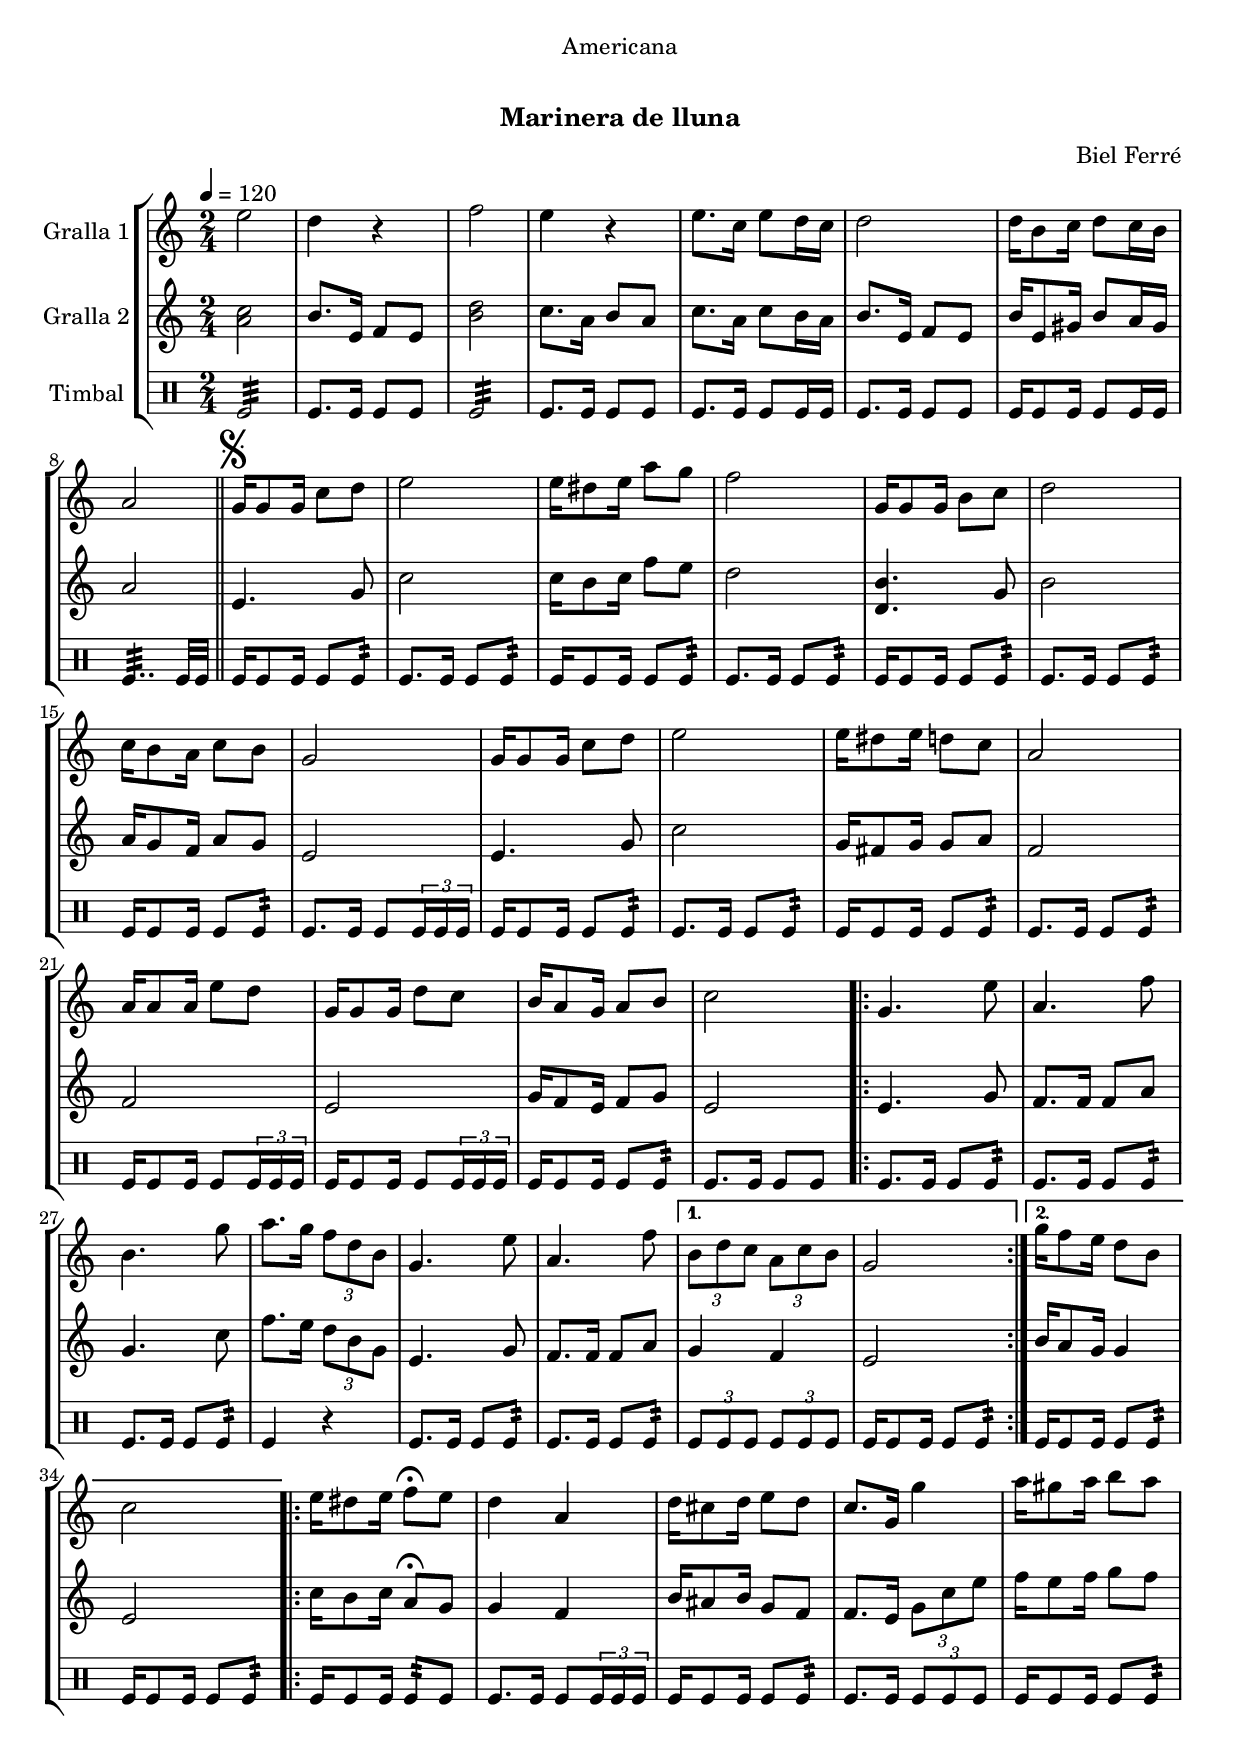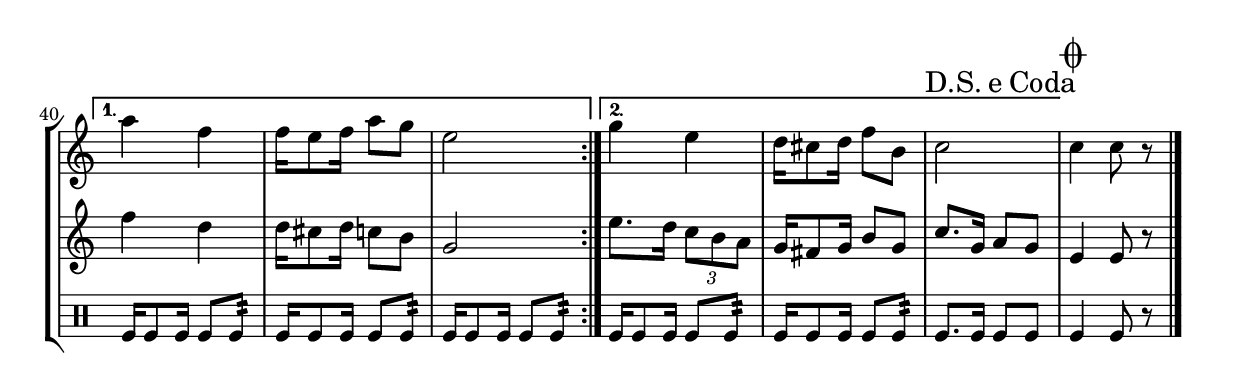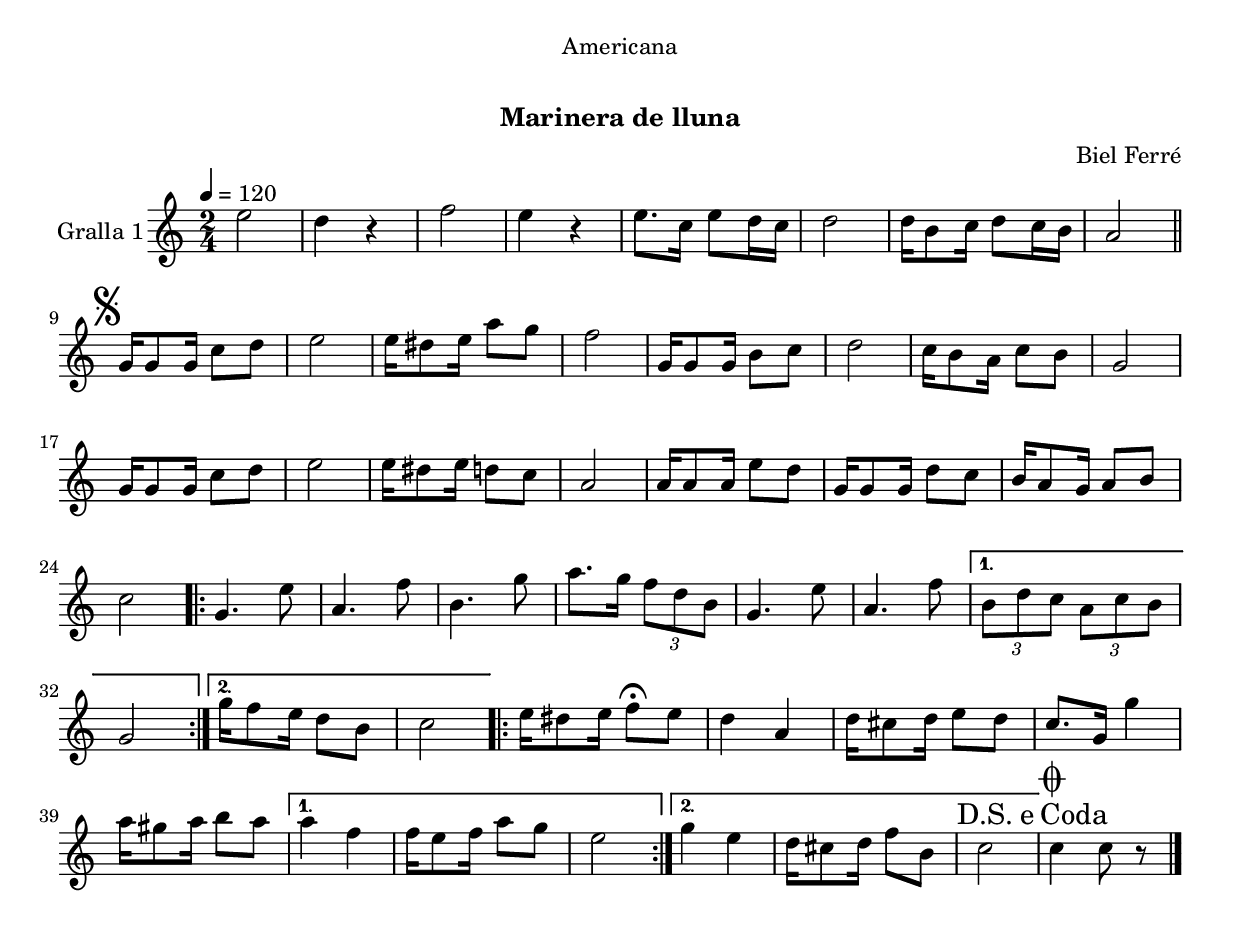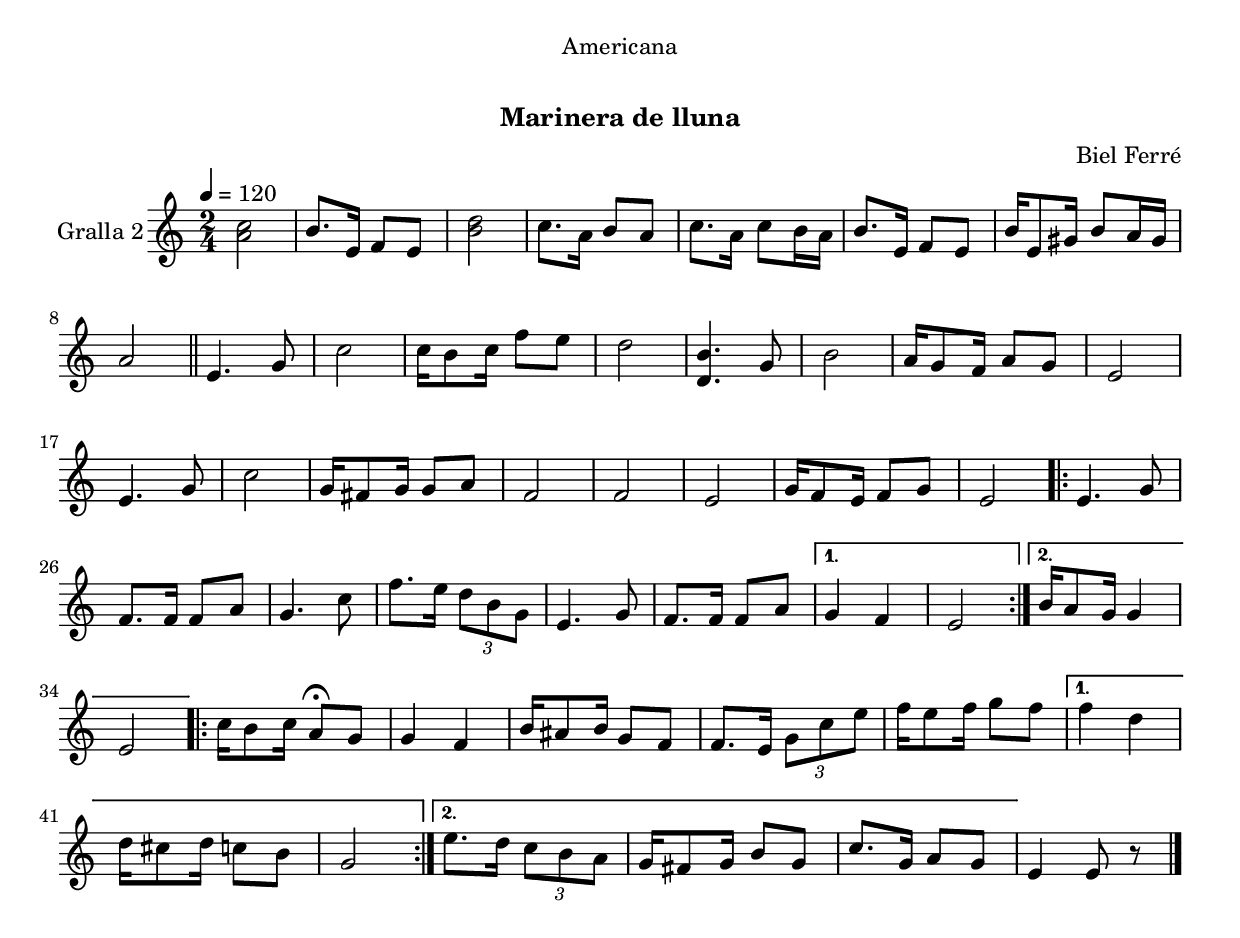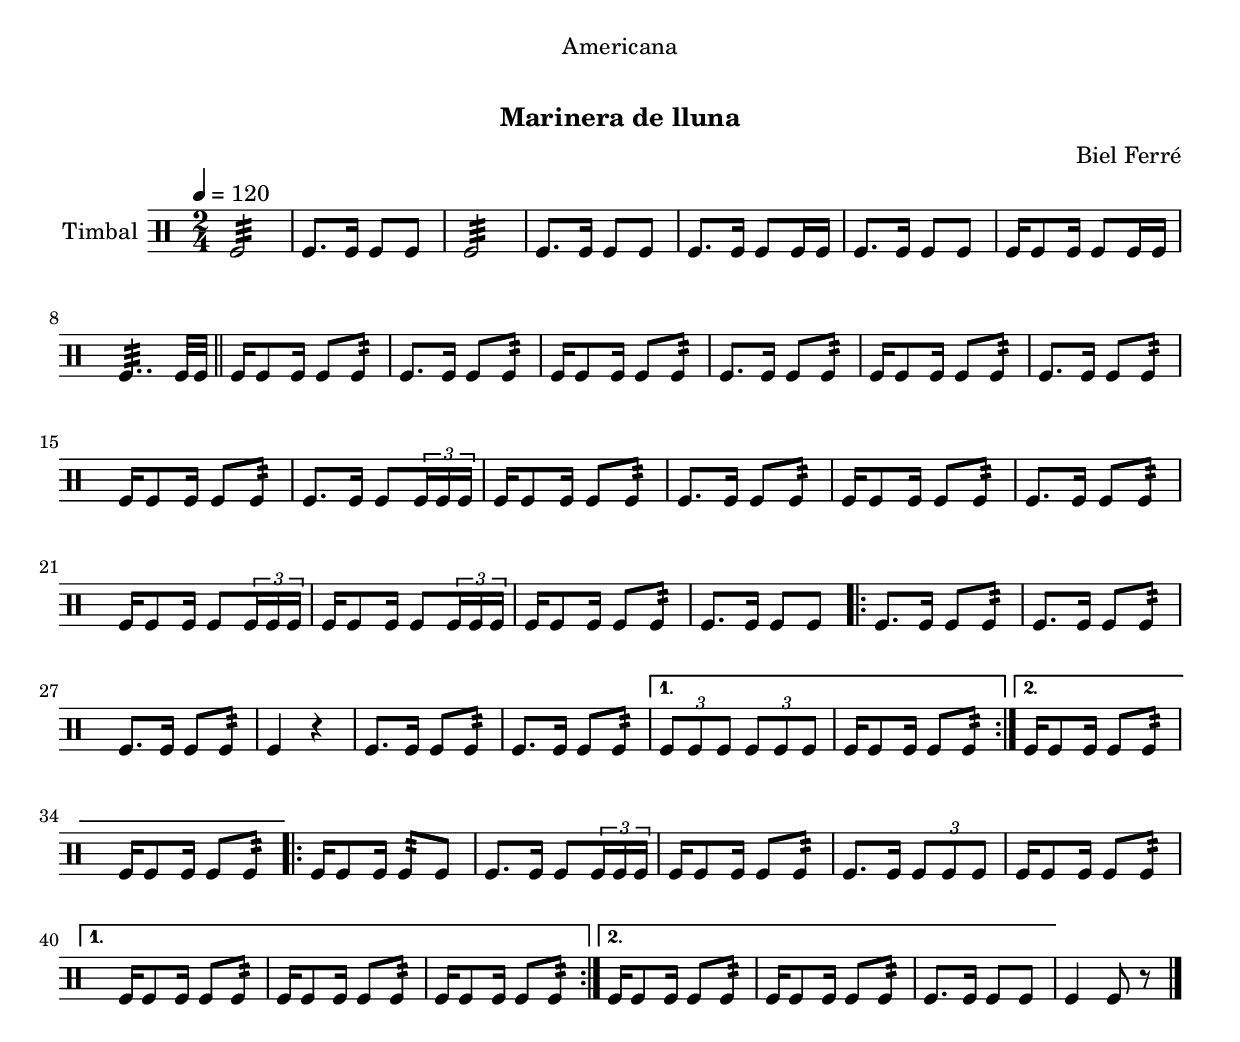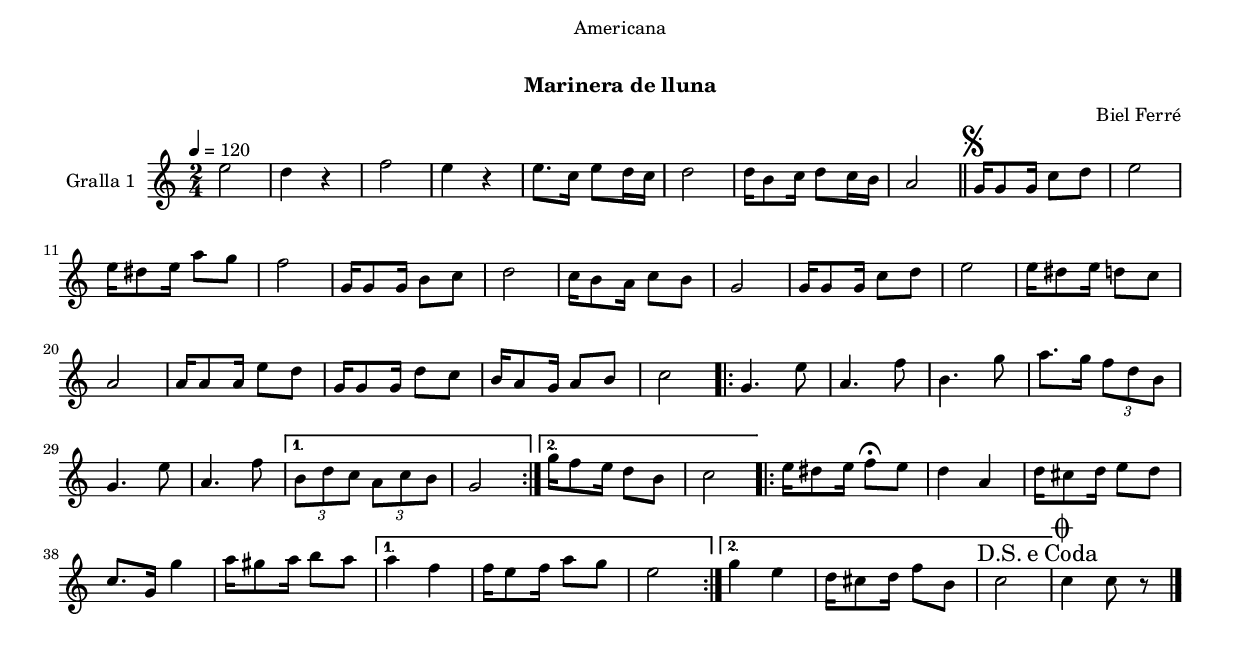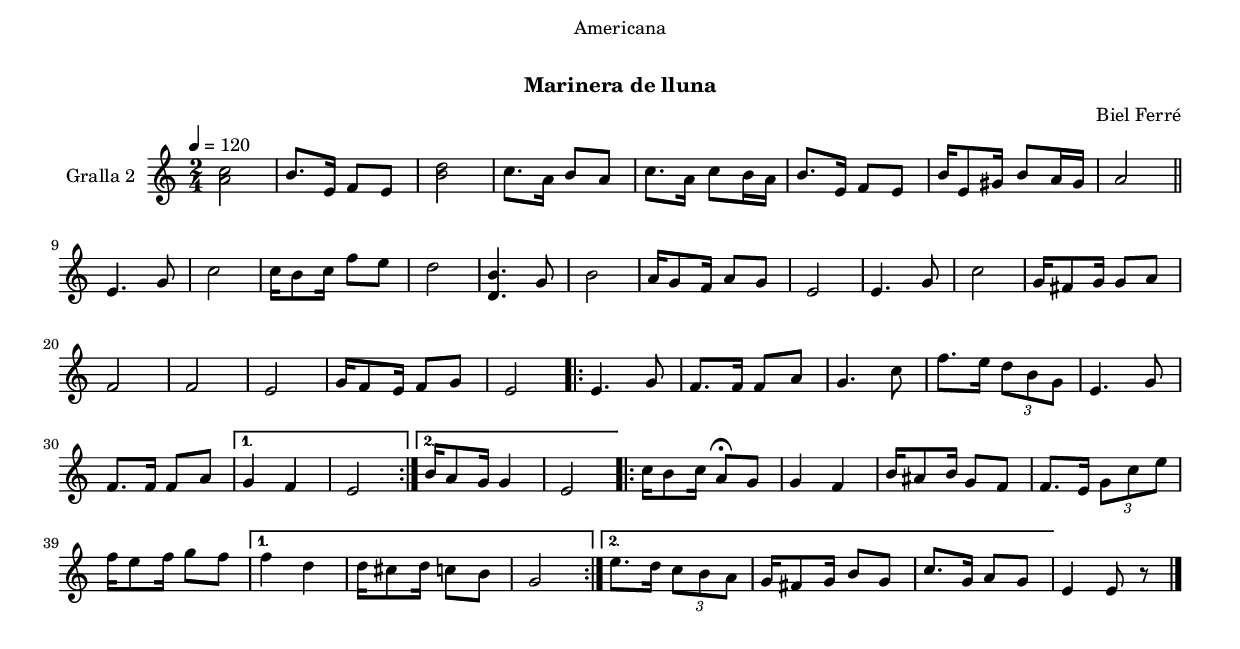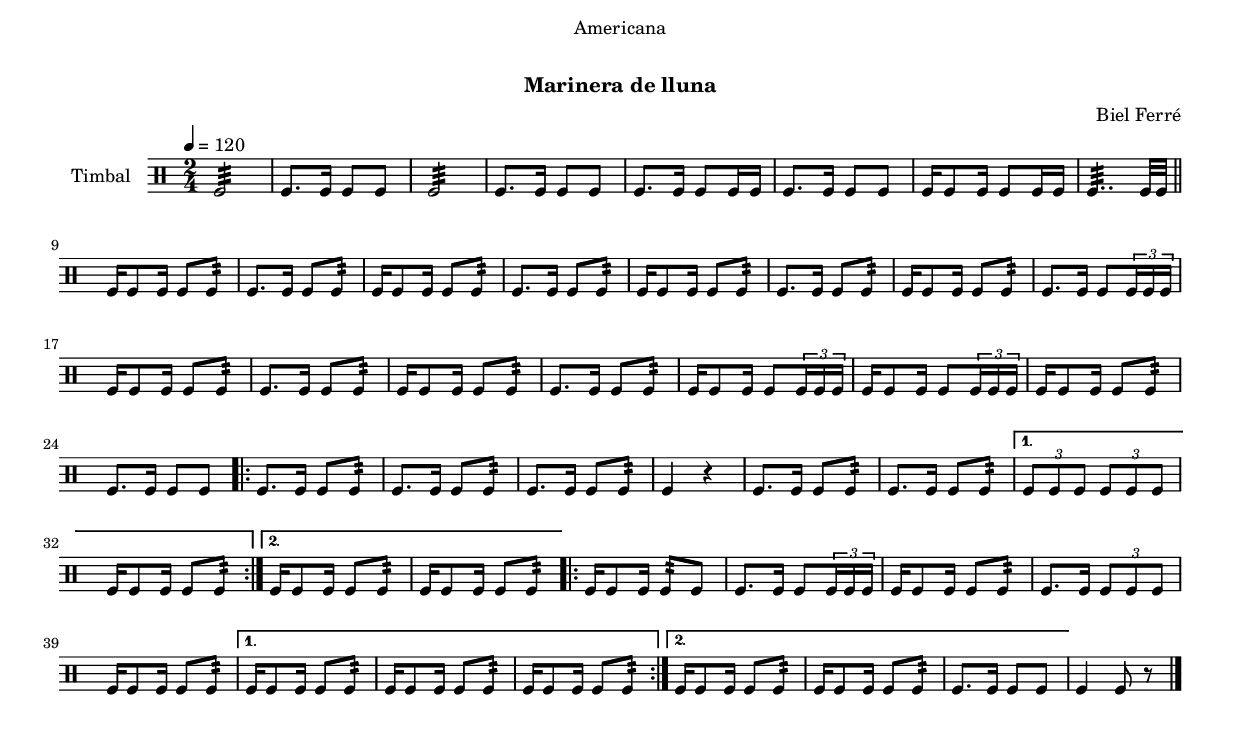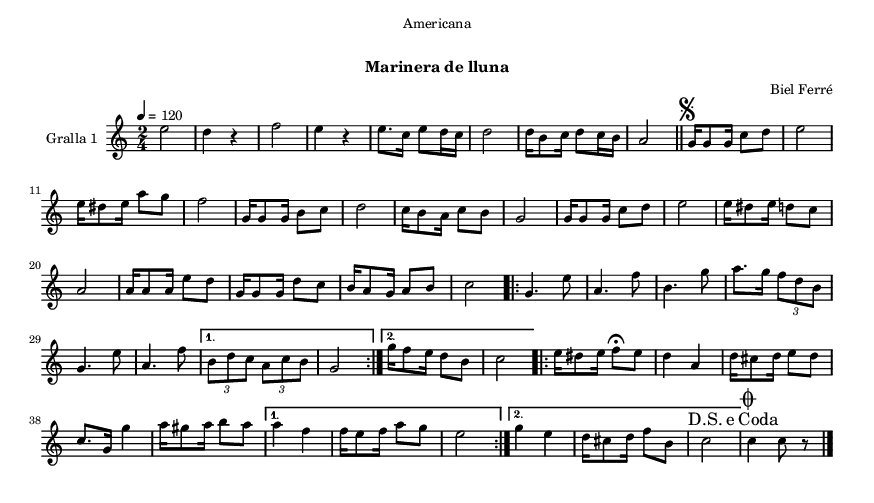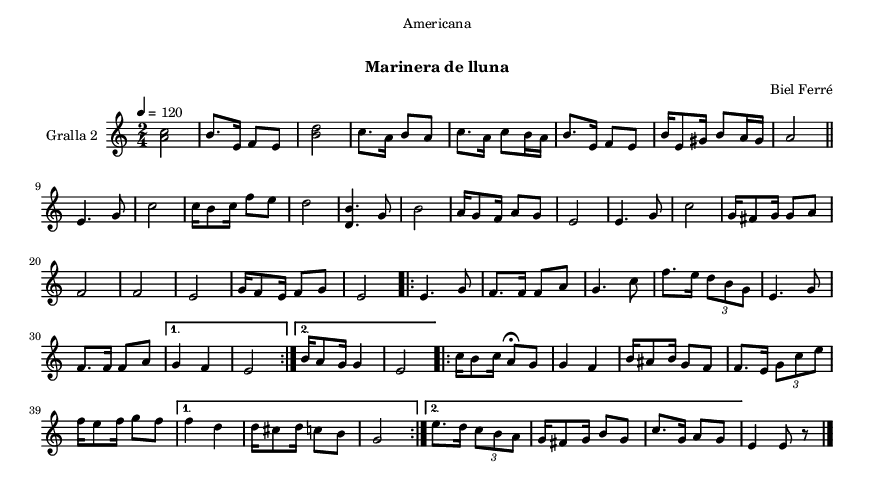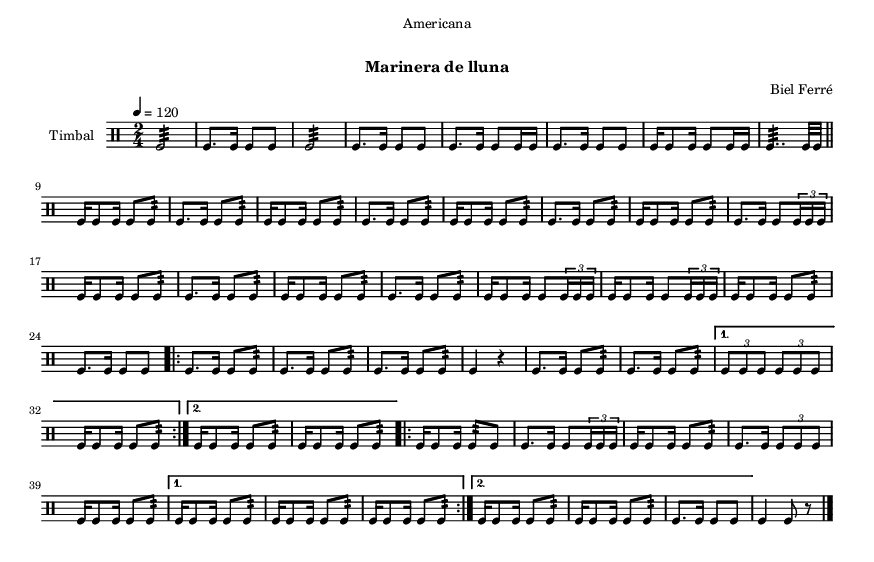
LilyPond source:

\version "2.16.0"

\header {
  dedication="Americana"
  title="           "
  subtitle="Marinera de lluna"
  subsubtitle=""
  poet=""
  meter=""
  piece=""
  composer="Biel Ferré"
  arranger=""
  opus=""
  instrument=""
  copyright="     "
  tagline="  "
}

liniaroAa =
\relative e''
{
  \tempo 4=120
  \clef treble
  \key c \major
  \time 2/4
  e2  |
  d4 r  |
  f2  |
  e4 r  |
  %05
  e8. c16 e8 d16 c  |
  d2  |
  d16 b8 c16 d8 c16 b  |
  a2  \bar "||"
  \mark \markup {\musicglyph #"scripts.segno"} g16 g8 g16 c8 d  |
  %10
  e2  |
  e16 dis8 e16 a8 g  |
  f2  |
  g,16 g8 g16 b8 c  |
  d2  |
  %15
  c16 b8 a16 c8 b  |
  g2  |
  g16 g8 g16 c8 d  |
  e2  |
  e16 dis8 e16 d8 c  |
  %20
  a2  |
  a16 a8 a16 e'8 d  |
  g,16 g8 g16 d'8 c  |
  b16 a8 g16 a8 b  |
   c2  |
  %25
  \repeat volta 2 { g4. e'8  |
  a,4. f'8  |
  b,4. g'8  |
  a8. g16 \times 2/3 { f8 d b }  |
  g4. e'8  |
  %30
  a,4. f'8 }
  \alternative { { \times 2/3 { b,8 d c } \times 2/3 { a c b }  |
  g2 }
  { g'16 f8 e16 d8 b  |
  c2 } }
  %35
  \repeat volta 2 { e16 dis8 e16 f8\fermata e  |
  d4 a  |
  d16 cis8 d16 e8 d  |
  c8. g16 g'4  |
  a16 gis8 a16 b8 a }
  %40
  \alternative { { a4 f  |
  f16 e8 f16 a8 g  |
  e2 }
  { g4 e  |
  d16 cis8 d16 f8 b,  |
  %45
  \mark \markup {D.S. e Coda} c2 } }
  \mark \markup {\musicglyph #"scripts.coda"} c4 c8 r  \bar "|."
}

liniaroAb =
\relative a'
{
  \tempo 4=120
  \clef treble
  \key c \major
  \time 2/4
  <a c>2  |
  b8. e,16 f8 e  |
  <b' d>2  |
  c8. a16 b8 a  |
  %05
  c8. a16 c8 b16 a  |
  b8. e,16 f8 e  |
  b'16 e,8 gis16 b8 a16 gis  |
  a2  \bar "||"
  e4. g8  |
  %10
  c2  |
  c16 b8 c16 f8 e  |
  d2  |
  <d, b'>4. g8  |
  b2  |
  %15
  a16 g8 f16 a8 g  |
  e2  |
  e4. g8  |
  c2  |
  g16 fis8 g16 g8 a  |
  %20
  f2  |
  f2  |
  e2  |
  g16 f8 e16 f8 g  |
  e2  |
  %25
  \repeat volta 2 { e4. g8  |
  f8. f16 f8 a  |
  g4. c8  |
  f8. e16 \times 2/3 { d8 b g }  |
  e4. g8  |
  %30
  f8. f16 f8 a }
  \alternative { { g4 f  |
  e2 }
  { b'16 a8 g16 g4  |
  e2 } }
  %35
  \repeat volta 2 { c'16 b8 c16 a8\fermata g  |
  g4 f  |
  b16 ais8 b16 g8 f  |
  f8. e16 \times 2/3 { g8 c e }  |
  f16 e8 f16 g8 f }
  %40
  \alternative { { f4 d  |
  d16 cis8 d16 c8 b  |
  g2 }
  { e'8. d16 \times 2/3 { c8 b a }  |
  g16 fis8 g16 b8 g  |
  %45
  c8. g16 a8 g } }
  e4 e8 r  \bar "|."
}

liniaroAc =
\drummode
{
  \tempo 4=120
  \time 2/4
  tomfl2:32  |
  tomfl8. tomfl16 tomfl8 tomfl  |
  tomfl2:32  |
  tomfl8. tomfl16 tomfl8 tomfl  |
  %05
  tomfl8. tomfl16 tomfl8 tomfl16 tomfl  |
  tomfl8. tomfl16 tomfl8 tomfl  |
  tomfl16 tomfl8 tomfl16 tomfl8 tomfl16 tomfl  |
  tomfl4..:32 tomfl32 tomfl  \bar "||"
  tomfl16 tomfl8 tomfl16 tomfl8 tomfl:32  |
  %10
  tomfl8. tomfl16 tomfl8 tomfl:32  |
  tomfl16 tomfl8 tomfl16 tomfl8 tomfl:32  |
  tomfl8. tomfl16 tomfl8 tomfl:32  |
  tomfl16 tomfl8 tomfl16 tomfl8 tomfl:32  |
  tomfl8. tomfl16 tomfl8 tomfl:32  |
  %15
  tomfl16 tomfl8 tomfl16 tomfl8 tomfl:32  |
  tomfl8. tomfl16 tomfl8 \times 2/3 { tomfl16 tomfl tomfl }  |
  tomfl16 tomfl8 tomfl16 tomfl8 tomfl:32  |
  tomfl8. tomfl16 tomfl8 tomfl:32  |
  tomfl16 tomfl8 tomfl16 tomfl8 tomfl:32  |
  %20
  tomfl8. tomfl16 tomfl8 tomfl:32  |
  tomfl16 tomfl8 tomfl16 tomfl8 \times 2/3 { tomfl16 tomfl tomfl }  |
  tomfl16 tomfl8 tomfl16 tomfl8 \times 2/3 { tomfl16 tomfl tomfl }  |
  tomfl16 tomfl8 tomfl16 tomfl8 tomfl:32  |
  tomfl8. tomfl16 tomfl8 tomfl  |
  %25
  \repeat volta 2 { tomfl8. tomfl16 tomfl8 tomfl:32  |
  tomfl8. tomfl16 tomfl8 tomfl:32  |
  tomfl8. tomfl16 tomfl8 tomfl:32  |
  tomfl4 r  |
  tomfl8. tomfl16 tomfl8 tomfl:32  |
  %30
  tomfl8. tomfl16 tomfl8 tomfl:32 }
  \alternative { { \times 2/3 { tomfl8 tomfl tomfl } \times 2/3 { tomfl tomfl tomfl }  |
  tomfl16 tomfl8 tomfl16 tomfl8 tomfl:32 }
  { tomfl16 tomfl8 tomfl16 tomfl8 tomfl:32  |
  tomfl16 tomfl8 tomfl16 tomfl8 tomfl:32 } }
  %35
  \repeat volta 2 { tomfl16 tomfl8 tomfl16 tomfl8:32 tomfl  |
  tomfl8. tomfl16 tomfl8 \times 2/3 { tomfl16 tomfl tomfl }  |
  tomfl16 tomfl8 tomfl16 tomfl8 tomfl:32  |
  tomfl8. tomfl16 \times 2/3 { tomfl8 tomfl tomfl }  |
  tomfl16 tomfl8 tomfl16 tomfl8 tomfl:32 }
  %40
  \alternative { { tomfl16 tomfl8 tomfl16 tomfl8 tomfl:32  |
  tomfl16 tomfl8 tomfl16 tomfl8 tomfl:32  |
  tomfl16 tomfl8 tomfl16 tomfl8 tomfl:32 }
  { tomfl16 tomfl8 tomfl16 tomfl8 tomfl:32  |
  tomfl16 tomfl8 tomfl16 tomfl8 tomfl:32  |
  %45
  tomfl8. tomfl16 tomfl8 tomfl } }
  tomfl4 tomfl8 r  \bar "|."
}

\book {

\paper {
  print-page-number = false
  #(set-paper-size "a4")
  #(layout-set-staff-size 20)
}

\bookpart {
  \score {
    \new StaffGroup {
      \override Score.RehearsalMark #'self-alignment-X = #LEFT
      <<
        \new Staff \with {instrumentName = #"Gralla 1" } \liniaroAa
        \new Staff \with {instrumentName = #"Gralla 2" } \liniaroAb
        \new DrumStaff \with {instrumentName = #"Timbal" } \liniaroAc
      >>
    }
    \layout {}
  }\score { \unfoldRepeats
    \new StaffGroup {
      \override Score.RehearsalMark #'self-alignment-X = #LEFT
      <<
        \new Staff \with {instrumentName = #"Gralla 1" } \liniaroAa
        \new Staff \with {instrumentName = #"Gralla 2" } \liniaroAb
        \new DrumStaff \with {instrumentName = #"Timbal" } \liniaroAc
      >>
    }
    \midi {}
  }
}

\bookpart {
  \header {}
  \score {
    \new StaffGroup {
      \override Score.RehearsalMark #'self-alignment-X = #LEFT
      <<
        \new Staff \with {instrumentName = #"Gralla 1" } \liniaroAa
      >>
    }
    \layout {}
  }\score { \unfoldRepeats
    \new StaffGroup {
      \override Score.RehearsalMark #'self-alignment-X = #LEFT
      <<
        \new Staff \with {instrumentName = #"Gralla 1" } \liniaroAa
      >>
    }
    \midi {}
  }
}

\bookpart {
  \header {}
  \score {
    \new StaffGroup {
      \override Score.RehearsalMark #'self-alignment-X = #LEFT
      <<
        \new Staff \with {instrumentName = #"Gralla 2" } \liniaroAb
      >>
    }
    \layout {}
  }\score { \unfoldRepeats
    \new StaffGroup {
      \override Score.RehearsalMark #'self-alignment-X = #LEFT
      <<
        \new Staff \with {instrumentName = #"Gralla 2" } \liniaroAb
      >>
    }
    \midi {}
  }
}

\bookpart {
  \header {}
  \score {
    \new StaffGroup {
      \override Score.RehearsalMark #'self-alignment-X = #LEFT
      <<
        \new DrumStaff \with {instrumentName = #"Timbal" } \liniaroAc
      >>
    }
    \layout {}
  }\score { \unfoldRepeats
    \new StaffGroup {
      \override Score.RehearsalMark #'self-alignment-X = #LEFT
      <<
        \new DrumStaff \with {instrumentName = #"Timbal" } \liniaroAc
      >>
    }
    \midi {}
  }
}

}

\book {

\paper {
  print-page-number = false
  #(set-paper-size "a5landscape")
  #(layout-set-staff-size 16)
}

\bookpart {
  \header {}
  \score {
    \new StaffGroup {
      \override Score.RehearsalMark #'self-alignment-X = #LEFT
      <<
        \new Staff \with {instrumentName = #"Gralla 1" } \liniaroAa
      >>
    }
    \layout {}
  }
}

\bookpart {
  \header {}
  \score {
    \new StaffGroup {
      \override Score.RehearsalMark #'self-alignment-X = #LEFT
      <<
        \new Staff \with {instrumentName = #"Gralla 2" } \liniaroAb
      >>
    }
    \layout {}
  }
}

\bookpart {
  \header {}
  \score {
    \new StaffGroup {
      \override Score.RehearsalMark #'self-alignment-X = #LEFT
      <<
        \new DrumStaff \with {instrumentName = #"Timbal" } \liniaroAc
      >>
    }
    \layout {}
  }
}

}

\book {

\paper {
  print-page-number = false
  #(set-paper-size "a6landscape")
  #(layout-set-staff-size 12)
}

\bookpart {
  \header {}
  \score {
    \new StaffGroup {
      \override Score.RehearsalMark #'self-alignment-X = #LEFT
      <<
        \new Staff \with {instrumentName = #"Gralla 1" } \liniaroAa
      >>
    }
    \layout {}
  }
}

\bookpart {
  \header {}
  \score {
    \new StaffGroup {
      \override Score.RehearsalMark #'self-alignment-X = #LEFT
      <<
        \new Staff \with {instrumentName = #"Gralla 2" } \liniaroAb
      >>
    }
    \layout {}
  }
}

\bookpart {
  \header {}
  \score {
    \new StaffGroup {
      \override Score.RehearsalMark #'self-alignment-X = #LEFT
      <<
        \new DrumStaff \with {instrumentName = #"Timbal" } \liniaroAc
      >>
    }
    \layout {}
  }
}

}

